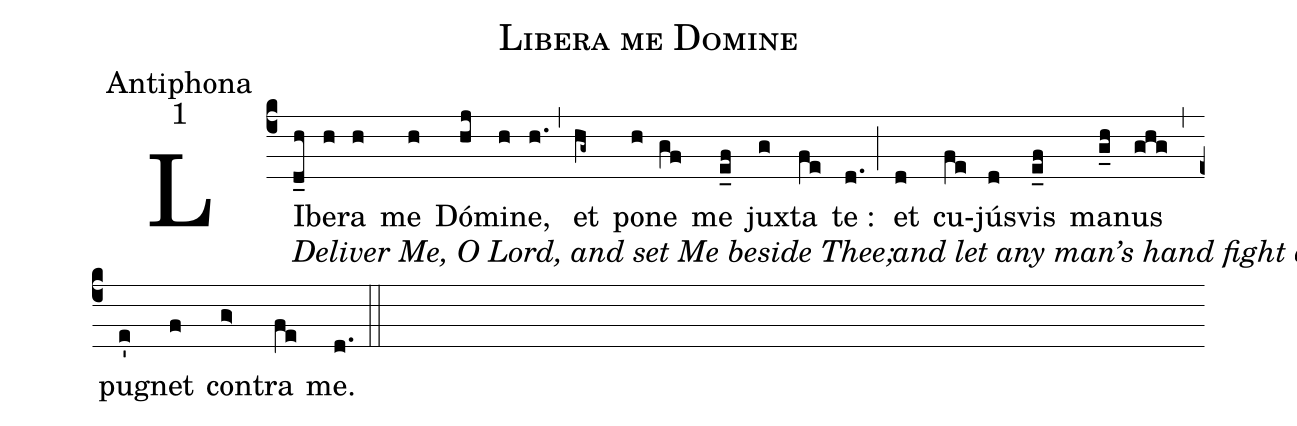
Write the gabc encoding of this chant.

name:Libera me Domine;
office-part:Antiphona;
mode: 1;
%%
(c4)LI[Deliver Me, O Lord, and set Me beside Thee;](d_h)be(h)ra(h) me(h) Dó(hj)mi(h)ne,(h.) (,)et(hg~) po(h)ne(gf) me(e_f) jux(g)ta(fe) te :(d.) (;)
et[and let any man’s hand fight against Me.](d) cu(fe)jús(d)vis(e_f) ma(g_h)nus(ghg) (,) pug(e')net(f) con(g>)tra(fe) me.(d.) (::)
